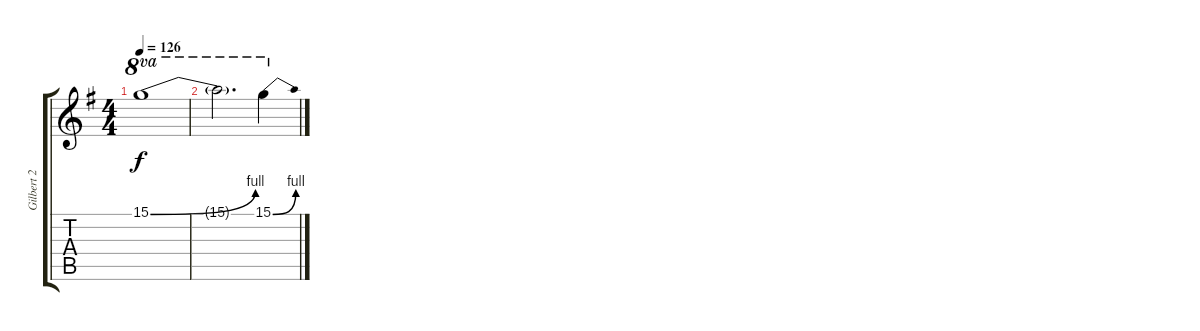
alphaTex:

\track ("Gilbert 2" "Gilbert 2") {instrument overdrivenguitar}
\staff {score tabs}
\tuning (E4 B3 G3 D3 A2 E2) {hide}
\ts (4 4)
\tempo 126
\clef g2
\ks eminor
15.1{be (bend 0 0 60 4)}.1{ot 8va dy f} |
15.1{t}.2{d ot 8va} 15.1{be (bend 0 0 60 4)}.4{ot 8va}
